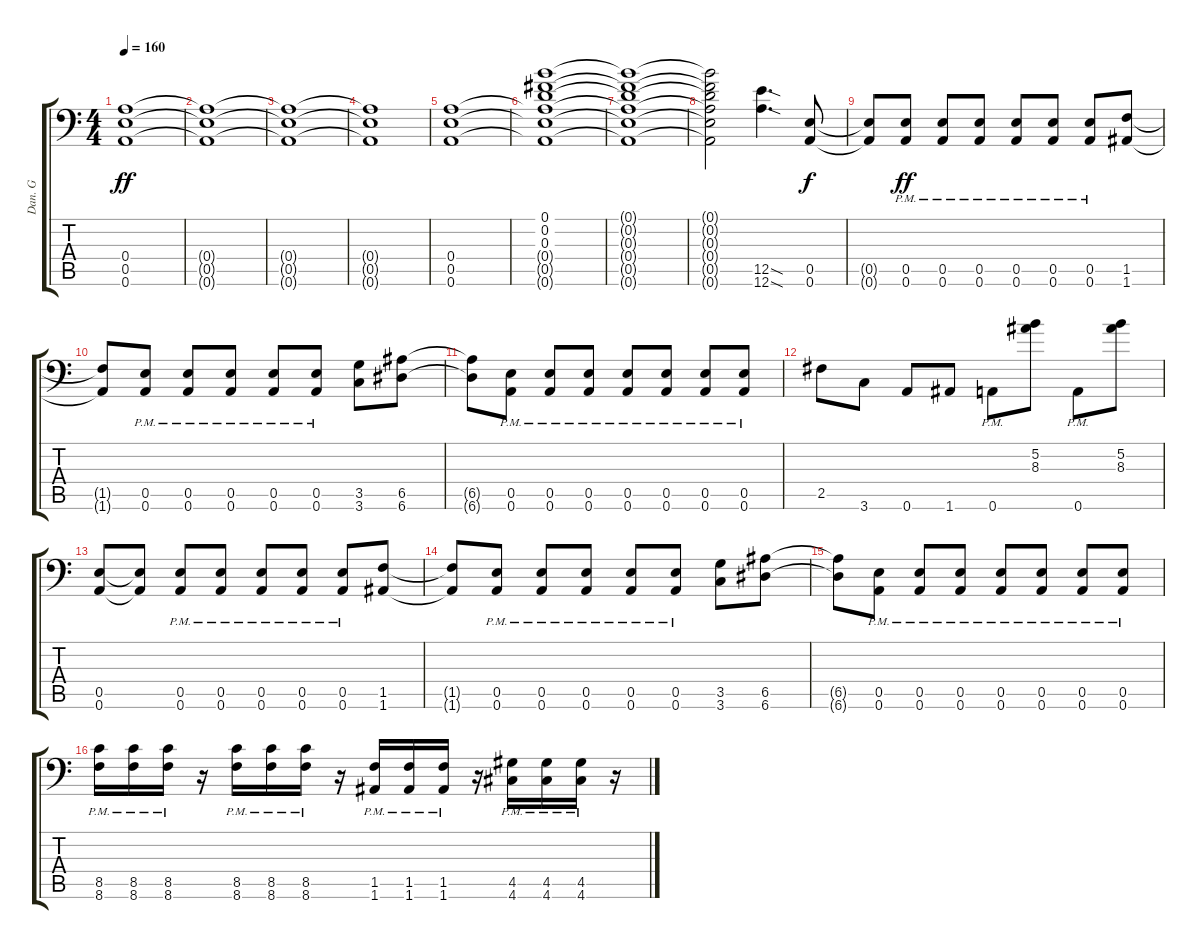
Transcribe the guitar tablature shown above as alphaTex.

\track ("Dan. G" "Dan. G") {instrument distortionguitar}
\staff {score tabs}
\tuning (B3 Gb3 D3 A2 E2 A1) {hide}
\ts (4 4)
\tempo 160
\clef f4
\ks c
(0.4 0.5 0.6).1{dy ff} |
(0.4{t} 0.5{t} 0.6{t}).1 |
(0.4{t} 0.5{t} 0.6{t}).1 |
(0.4{t} 0.5{t} 0.6{t}).1 |
(0.4 0.5 0.6).1 |
(0.1 0.2 0.3 0.4{t} 0.5{t} 0.6{t}).1 |
(0.1{t} 0.2{t} 0.3{t} 0.4{t} 0.5{t} 0.6{t}).1 |
(0.1{t} 0.2{t} 0.3{t} 0.4{t} 0.5{t} 0.6{t}).2 (12.5{sod} 12.6{sod}).4{d} (0.5 0.6).8{dy f} |
(0.5{t} 0.6{t}).8 (0.5{pm} 0.6{pm}).8{dy ff} (0.5{pm} 0.6{pm}).8 (0.5{pm} 0.6{pm}).8 (0.5{pm} 0.6{pm}).8 (0.5{pm} 0.6{pm}).8 (0.5{pm} 0.6{pm}).8 (1.5 1.6).8 |
(1.5{t} 1.6{t}).8 (0.5{pm} 0.6{pm}).8 (0.5{pm} 0.6{pm}).8 (0.5{pm} 0.6{pm}).8 (0.5{pm} 0.6{pm}).8 (0.5{pm} 0.6{pm}).8 (3.5 3.6).8 (6.5 6.6).8 |
(6.5{t} 6.6{t}).8 (0.5{pm} 0.6{pm}).8 (0.5{pm} 0.6{pm}).8 (0.5{pm} 0.6{pm}).8 (0.5{pm} 0.6{pm}).8 (0.5{pm} 0.6{pm}).8 (0.5{pm} 0.6{pm}).8 (0.5{pm} 0.6{pm}).8 |
2.5.8 3.6.8 0.6.8 1.6.8 0.6{pm}.8 (5.2 8.3).8 0.6{pm}.8 (5.2 8.3).8 |
(0.5 0.6).8 (0.5{t} 0.6{t}).8 (0.5{pm} 0.6{pm}).8 (0.5{pm} 0.6{pm}).8 (0.5{pm} 0.6{pm}).8 (0.5{pm} 0.6{pm}).8 (0.5{pm} 0.6{pm}).8 (1.5 1.6).8 |
(1.5{t} 1.6{t}).8 (0.5{pm} 0.6{pm}).8 (0.5{pm} 0.6{pm}).8 (0.5{pm} 0.6{pm}).8 (0.5{pm} 0.6{pm}).8 (0.5{pm} 0.6{pm}).8 (3.5 3.6).8 (6.5 6.6).8 |
(6.5{t} 6.6{t}).8 (0.5{pm} 0.6{pm}).8 (0.5{pm} 0.6{pm}).8 (0.5{pm} 0.6{pm}).8 (0.5{pm} 0.6{pm}).8 (0.5{pm} 0.6{pm}).8 (0.5{pm} 0.6{pm}).8 (0.5{pm} 0.6{pm}).8 |
(8.5{pm} 8.6{pm}).16 (8.5{pm} 8.6{pm}).16 (8.5{pm} 8.6{pm}).16 r.16 (8.5{pm} 8.6{pm}).16 (8.5{pm} 8.6{pm}).16 (8.5{pm} 8.6{pm}).16 r.16 (1.5{pm} 1.6{pm}).16 (1.5{pm} 1.6{pm}).16 (1.5{pm} 1.6{pm}).16 r.16 (4.5{pm} 4.6{pm}).16 (4.5{pm} 4.6{pm}).16 (4.5{pm} 4.6{pm}).16 r.16
